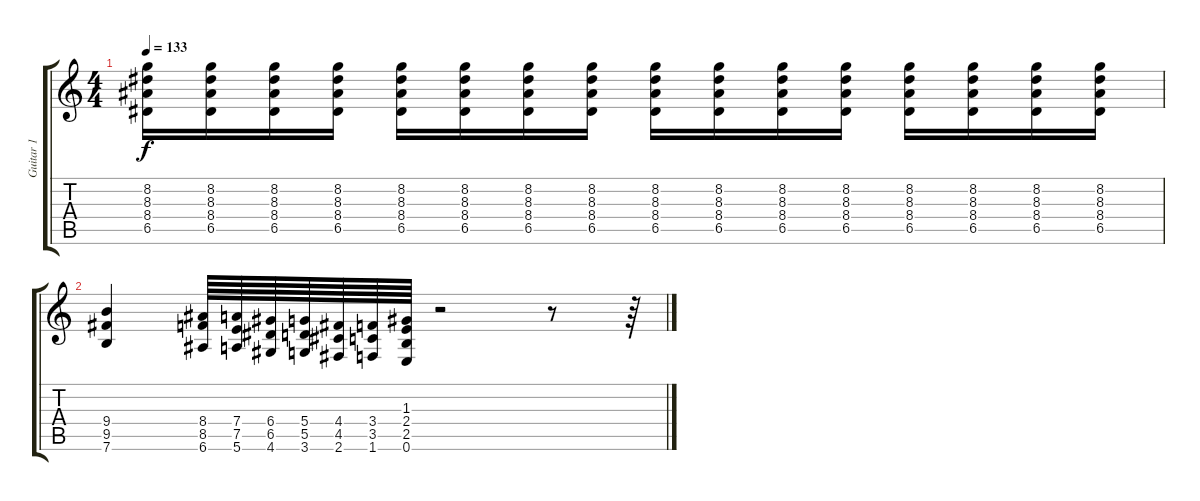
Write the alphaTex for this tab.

\track ("Guitar 1" "Guitar 1") {instrument overdrivenguitar}
\staff {score tabs}
\tuning (E4 B3 G3 D3 A2 E2) {hide}
\ts (4 4)
\tempo 133
\clef g2
\ks c
(8.2 8.3 8.4 6.5).16{dy f} (8.2 8.3 8.4 6.5).16 (8.2 8.3 8.4 6.5).16 (8.2 8.3 8.4 6.5).16 (8.2 8.3 8.4 6.5).16 (8.2 8.3 8.4 6.5).16 (8.2 8.3 8.4 6.5).16 (8.2 8.3 8.4 6.5).16 (8.2 8.3 8.4 6.5).16 (8.2 8.3 8.4 6.5).16 (8.2 8.3 8.4 6.5).16 (8.2 8.3 8.4 6.5).16 (8.2 8.3 8.4 6.5).16 (8.2 8.3 8.4 6.5).16 (8.2 8.3 8.4 6.5).16 (8.2 8.3 8.4 6.5).16 |
(9.4 9.5 7.6).4 (8.4 8.5 6.6).64 (7.4 7.5 5.6).64 (6.4 6.5 4.6).64 (5.4 5.5 3.6).64 (4.4 4.5 2.6).64 (3.4 3.5 1.6).64 (1.3 2.4 2.5 0.6).64 r.2 r.8 r.64
